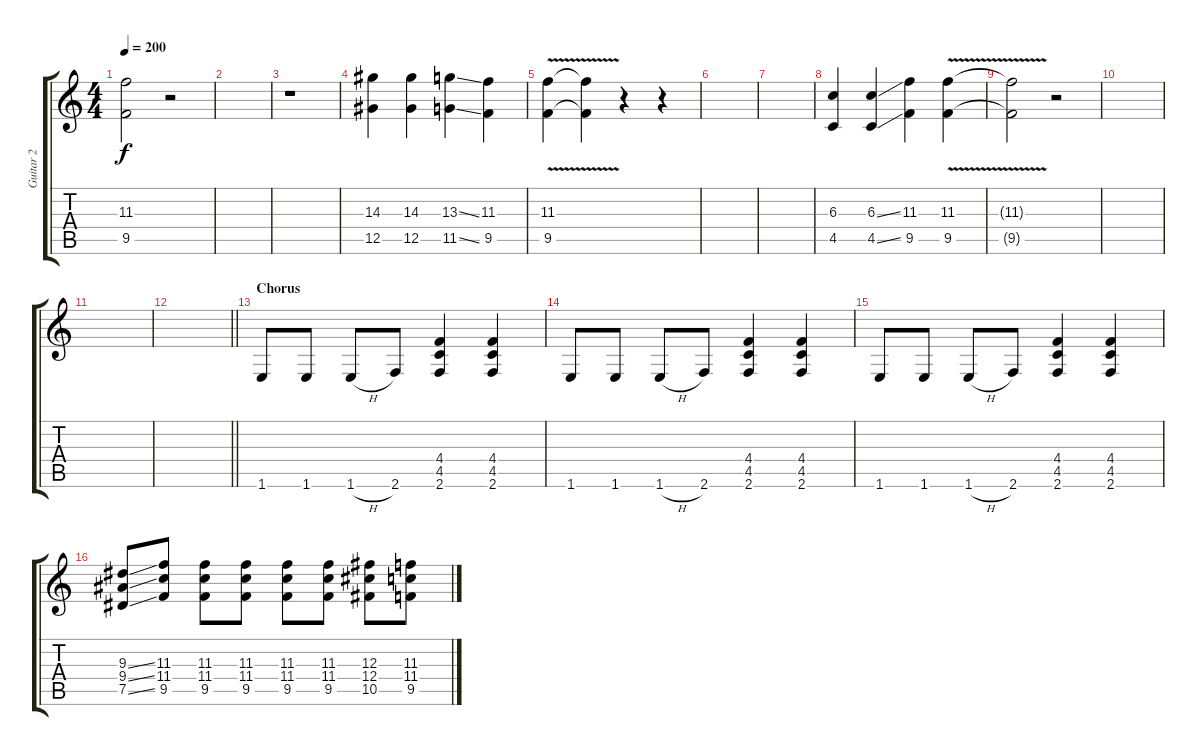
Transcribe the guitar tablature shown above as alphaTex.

\track ("Guitar 2" "Guitar 2") {instrument distortionguitar}
\staff {score tabs}
\tuning (Eb4 Bb3 Gb3 Db3 Ab2 Eb2) {hide}
\ts (4 4)
\tempo 200
\clef g2
\ks c
(11.3{t} 9.5{t}).2{dy f} r.2 |
|
r.1 |
(14.3 12.5).4 (14.3 12.5).4 (13.3{ss} 11.5{ss}).4 (11.3 9.5).4 |
(11.3{v} 9.5{v}).4 (11.3{t} 9.5{t}).4 r.4 r.4 |
|
|
(6.3 4.5).4 (6.3{ss} 4.5{ss}).4 (11.3 9.5).4 (11.3{v} 9.5{v}).4 |
(11.3{t} 9.5{t}).2 r.2 |
|
|
\barLineRight lightlight
|
\section ("" "Chorus")
1.6.8 1.6.8 1.6{h}.8 2.6.8 (4.4 4.5 2.6).4 (4.4 4.5 2.6).4 |
1.6.8 1.6.8 1.6{h}.8 2.6.8 (4.4 4.5 2.6).4 (4.4 4.5 2.6).4 |
1.6.8 1.6.8 1.6{h}.8 2.6.8 (4.4 4.5 2.6).4 (4.4 4.5 2.6).4 |
(9.3{ss} 9.4{ss} 7.5{ss}).8 (11.3 11.4 9.5).8 (11.3 11.4 9.5).8 (11.3 11.4 9.5).8 (11.3 11.4 9.5).8 (11.3 11.4 9.5).8 (12.3 12.4 10.5).8 (11.3 11.4 9.5).8
